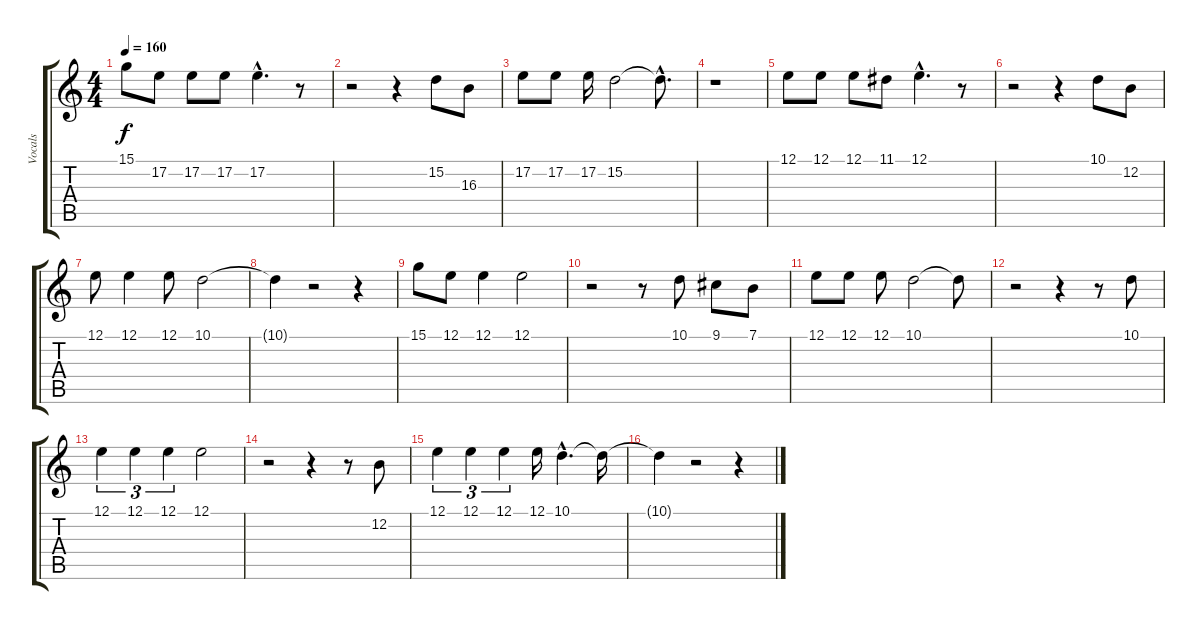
\track ("Vocals" "Vocals") {instrument lead1square}
\staff {score tabs}
\tuning (E4 B3 G3 D3 A2 E2) {hide}
\ts (4 4)
\tempo 160
\clef g2
\ks c
15.1.8{dy f} 17.2.8 17.2.8 17.2.8 17.2{hac}.4{d} r.8 |
r.2 r.4 15.2.8 16.3.8 |
17.2.8 17.2.8 17.2.16 15.2.2 15.2{hac t}.8{d} |
r.1 |
12.1.8 12.1.8 12.1.8 11.1.8 12.1{hac}.4{d} r.8 |
r.2 r.4 10.1.8 12.2.8 |
12.1.8 12.1.4 12.1.8 10.1.2 |
10.1{t}.4 r.2 r.4 |
15.1.8 12.1.8 12.1.4 12.1.2 |
r.2 r.8 10.1.8 9.1.8 7.1.8 |
12.1.8 12.1.8 12.1.8 10.1.2 10.1{t}.8 |
r.2 r.4 r.8 10.1.8 |
12.1.4{tu (3 2)} 12.1.4{tu (3 2)} 12.1.4{tu (3 2)} 12.1.2 |
r.2 r.4 r.8 12.2.8 |
12.1.4{tu (3 2)} 12.1.4{tu (3 2)} 12.1.4{tu (3 2)} 12.1.16 10.1{hac}.4{d} 10.1{t}.16 |
10.1{t}.4 r.2 r.4
